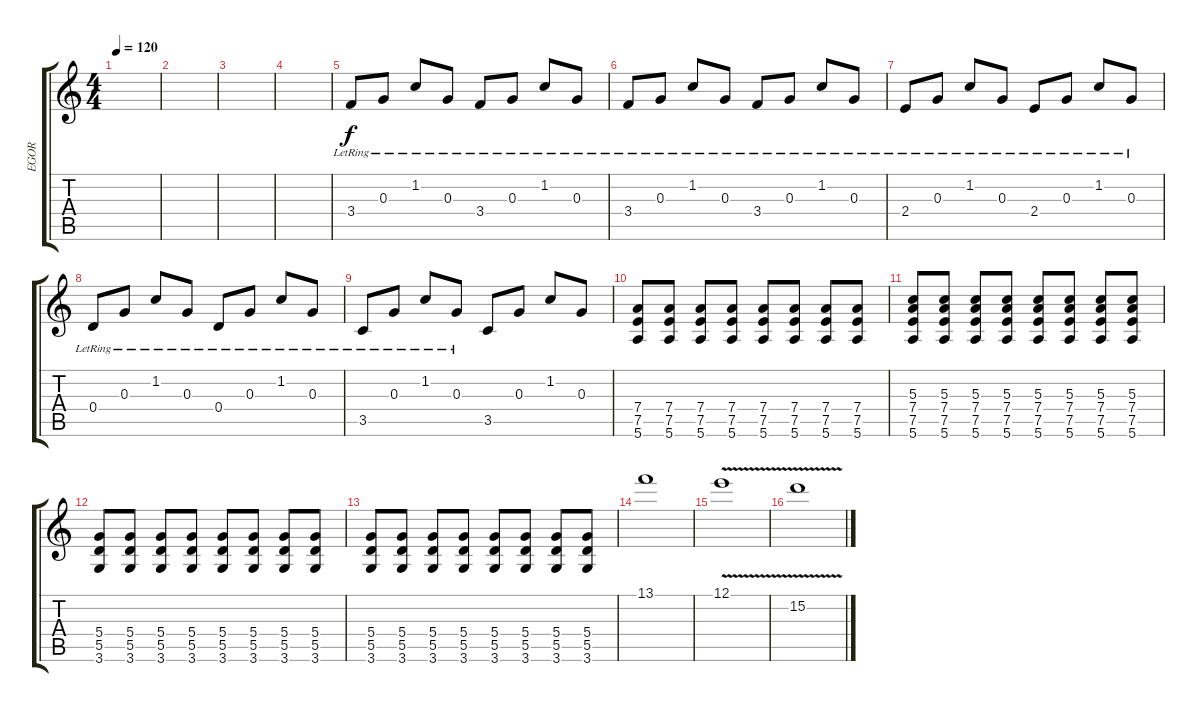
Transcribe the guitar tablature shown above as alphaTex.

\track ("EGOR" "EGOR") {instrument distortionguitar}
\staff {score tabs}
\tuning (E4 B3 G3 D3 A2 E2) {hide}
\ts (4 4)
\tempo 120
\clef g2
\ks c
|
|
|
|
3.4{lr}.8 0.3{lr}.8 1.2{lr}.8 0.3{lr}.8 3.4{lr}.8 0.3{lr}.8 1.2{lr}.8 0.3{lr}.8 |
3.4{lr}.8 0.3{lr}.8 1.2{lr}.8 0.3{lr}.8 3.4{lr}.8 0.3{lr}.8 1.2{lr}.8 0.3{lr}.8 |
2.4{lr}.8 0.3{lr}.8 1.2{lr}.8 0.3{lr}.8 2.4{lr}.8 0.3{lr}.8 1.2{lr}.8 0.3{lr}.8 |
0.4{lr}.8 0.3{lr}.8 1.2{lr}.8 0.3{lr}.8 0.4{lr}.8 0.3{lr}.8 1.2{lr}.8 0.3{lr}.8 |
3.5{lr}.8 0.3{lr}.8 1.2{lr}.8 0.3{lr}.8 3.5.8 0.3.8 1.2.8 0.3.8 |
(7.4 7.5 5.6).8 (7.4 7.5 5.6).8 (7.4 7.5 5.6).8 (7.4 7.5 5.6).8 (7.4 7.5 5.6).8 (7.4 7.5 5.6).8 (7.4 7.5 5.6).8 (7.4 7.5 5.6).8 |
(5.3 7.4 7.5 5.6).8 (5.3 7.4 7.5 5.6).8 (5.3 7.4 7.5 5.6).8 (5.3 7.4 7.5 5.6).8 (5.3 7.4 7.5 5.6).8 (5.3 7.4 7.5 5.6).8 (5.3 7.4 7.5 5.6).8 (5.3 7.4 7.5 5.6).8 |
(5.4 5.5 3.6).8 (5.4 5.5 3.6).8 (5.4 5.5 3.6).8 (5.4 5.5 3.6).8 (5.4 5.5 3.6).8 (5.4 5.5 3.6).8 (5.4 5.5 3.6).8 (5.4 5.5 3.6).8 |
(5.4 5.5 3.6).8 (5.4 5.5 3.6).8 (5.4 5.5 3.6).8 (5.4 5.5 3.6).8 (5.4 5.5 3.6).8 (5.4 5.5 3.6).8 (5.4 5.5 3.6).8 (5.4 5.5 3.6).8 |
13.1.1 |
12.1{v}.1 |
15.2{v}.1
